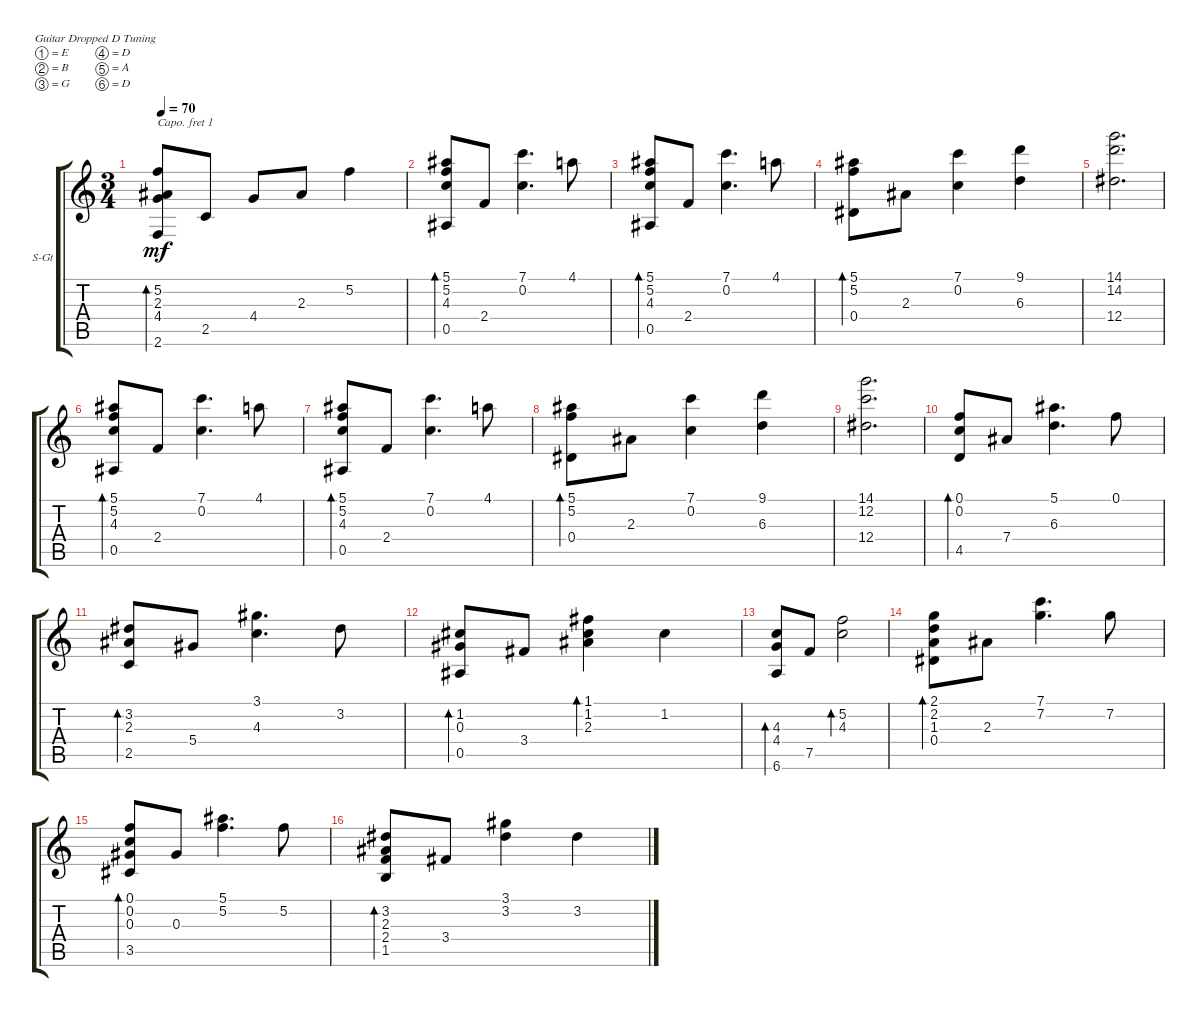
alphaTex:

\defaultSystemsLayout 4
\bracketExtendMode groupsimilarinstruments
\firstSystemTrackNameOrientation horizontal
\otherSystemsTrackNameOrientation horizontal
\track ("Steel Guitar" "S-Gt") {instrument acousticguitarsteel}
\staff {score tabs}
\capo 1
\tuning (E4 B3 G3 D3 A2 D2)
\ts (3 4)
\tempo 70
\clef g2
\ks c
(2.6 4.4 2.3 5.2).8{bd 115 dy mf} 2.5.8 4.4.8 2.3.8 5.2.4 |
(0.5 4.3 5.2 5.1).8{bd 129} 2.4.8 (0.2 7.1).4{d} 4.1.8 |
(0.5 4.3 5.2 5.1).8{bd 129} 2.4.8 (0.2 7.1).4{d} 4.1.8 |
(0.4 5.2 5.1).8{bd 128} 2.3.8 (7.1 0.2).4 (9.1 6.3).4 |
(14.1 14.2 12.4).2{d} |
(5.1 0.5 4.3 5.2).8{bd 121} 2.4.8 (0.2 7.1).4{d} 4.1.8 |
(0.5 4.3 5.2 5.1).8{bd 129} 2.4.8 (0.2 7.1).4{d} 4.1.8 |
(0.4 5.2 5.1).8{bd 128} 2.3.8 (7.1 0.2).4 (9.1 6.3).4 |
(14.1 12.2 12.4).2{d} |
(4.5 0.2 0.1).8{bd 127} 7.4.8 (6.3 5.1).4{d} 0.1.8 |
(2.5 2.3 3.2).8{bd 114} 5.4.8 (4.3 3.1).4{d} 3.2.8 |
(0.5 0.3 1.2).8{bd 114} 3.4.8 (2.3 1.2 1.1).4{bd 114} 1.2.4 |
(6.6 4.4 4.3).8{bd 114} 7.5.8 (4.3 5.2).2{bd 114} |
(0.4 1.3 2.2 2.1).8{bd 119} 2.3.8 (7.2 7.1).4{d} 7.2.8 |
(3.5 0.3 0.2 0.1).8{bd 118} 0.3.8 (5.2 5.1).4{d} 5.2.8 |
(1.5 2.4 2.3 3.2).8{bd 117} 3.4.8 (3.2 3.1).4 3.2.4
